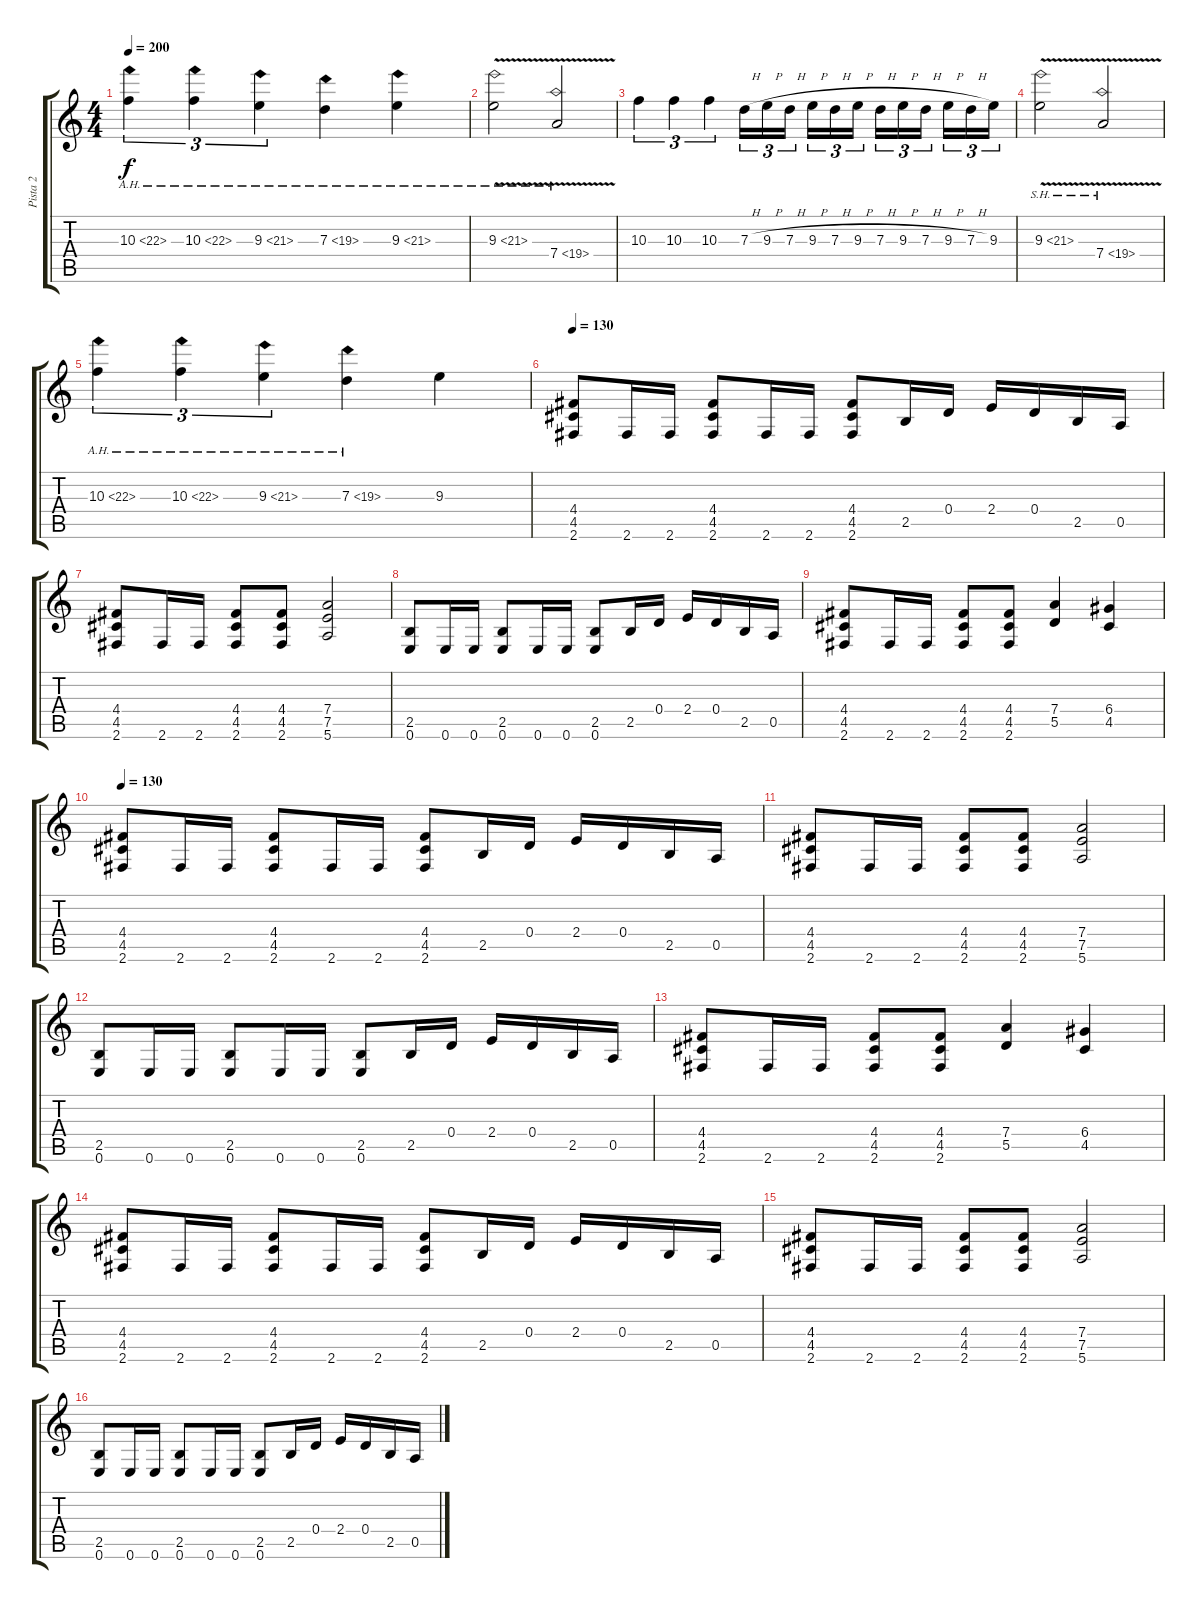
\track ("Pista 2" "Pista 2") {instrument distortionguitar}
\staff {score tabs}
\tuning (E4 B3 G3 D3 A2 E2) {hide}
\ts (4 4)
\tempo 200
\clef g2
\ks c
10.3{ah 12}.4{tu (3 2) dy f} 10.3{ah 12}.4{tu (3 2)} 9.3{ah 12}.4{tu (3 2)} 7.3{ah 12}.4 9.3{ah 12}.4 |
9.3{ah 12 v}.2 7.4{ah 12 v}.2 |
10.3.4{tu (3 2)} 10.3.4{tu (3 2)} 10.3.4{tu (3 2)} 7.3{h}.16{tu (3 2)} 9.3{h}.16{tu (3 2)} 7.3{h}.16{tu (3 2)} 9.3{h}.16{tu (3 2)} 7.3{h}.16{tu (3 2)} 9.3{h}.16{tu (3 2)} 7.3{h}.16{tu (3 2)} 9.3{h}.16{tu (3 2)} 7.3{h}.16{tu (3 2)} 9.3{h}.16{tu (3 2)} 7.3{h}.16{tu (3 2)} 9.3.16{tu (3 2)} |
9.3{sh 12 v}.2 7.4{sh 12 v}.2 |
10.3{ah 12}.4{tu (3 2)} 10.3{ah 12}.4{tu (3 2)} 9.3{ah 12}.4{tu (3 2)} 7.3{ah 12}.4 9.3.4{instrument guitarharmonics} |
\tempo 130
(4.4 4.5 2.6).8{instrument distortionguitar} 2.6.16 2.6.16 (4.4 4.5 2.6).8 2.6.16 2.6.16 (4.4 4.5 2.6).8 2.5.16 0.4.16 2.4.16 0.4.16 2.5.16 0.5.16 |
(4.4 4.5 2.6).8 2.6.16 2.6.16 (4.4 4.5 2.6).8 (4.4 4.5 2.6).8 (7.4 7.5 5.6).2 |
(2.5 0.6).8 0.6.16 0.6.16 (2.5 0.6).8 0.6.16 0.6.16 (2.5 0.6).8 2.5.16 0.4.16 2.4.16 0.4.16 2.5.16 0.5.16 |
(4.4 4.5 2.6).8 2.6.16 2.6.16 (4.4 4.5 2.6).8 (4.4 4.5 2.6).8 (7.4 5.5).4 (6.4 4.5).4 |
\tempo 130
(4.4 4.5 2.6).8 2.6.16 2.6.16 (4.4 4.5 2.6).8 2.6.16 2.6.16 (4.4 4.5 2.6).8 2.5.16 0.4.16 2.4.16 0.4.16 2.5.16 0.5.16 |
(4.4 4.5 2.6).8 2.6.16 2.6.16 (4.4 4.5 2.6).8 (4.4 4.5 2.6).8 (7.4 7.5 5.6).2 |
(2.5 0.6).8 0.6.16 0.6.16 (2.5 0.6).8 0.6.16 0.6.16 (2.5 0.6).8 2.5.16 0.4.16 2.4.16 0.4.16 2.5.16 0.5.16 |
(4.4 4.5 2.6).8 2.6.16 2.6.16 (4.4 4.5 2.6).8 (4.4 4.5 2.6).8 (7.4 5.5).4 (6.4 4.5).4 |
(4.4 4.5 2.6).8 2.6.16 2.6.16 (4.4 4.5 2.6).8 2.6.16 2.6.16 (4.4 4.5 2.6).8 2.5.16 0.4.16 2.4.16 0.4.16 2.5.16 0.5.16 |
(4.4 4.5 2.6).8 2.6.16 2.6.16 (4.4 4.5 2.6).8 (4.4 4.5 2.6).8 (7.4 7.5 5.6).2 |
(2.5 0.6).8 0.6.16 0.6.16 (2.5 0.6).8 0.6.16 0.6.16 (2.5 0.6).8 2.5.16 0.4.16 2.4.16 0.4.16 2.5.16 0.5.16
